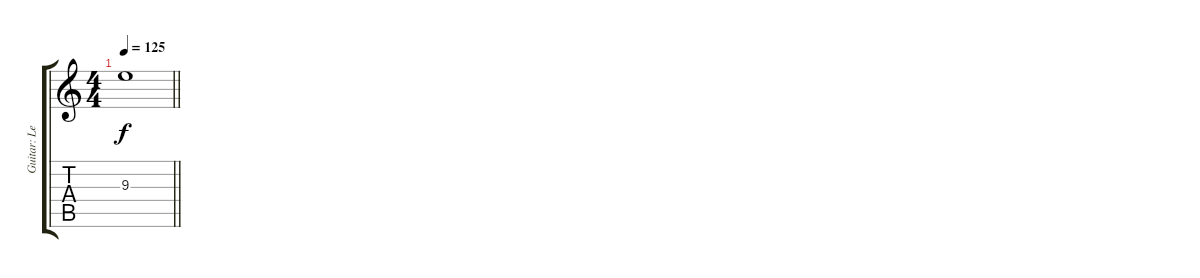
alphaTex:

\track ("Guitar: Lead" "Guitar: Le") {instrument overdrivenguitar}
\staff {score tabs}
\tuning (E4 B3 G3 D3 A2 E2) {hide}
\ts (4 4)
\tempo 125
\clef g2
\barLineRight lightlight
\ks c
9.3{t}.1{dy f}
